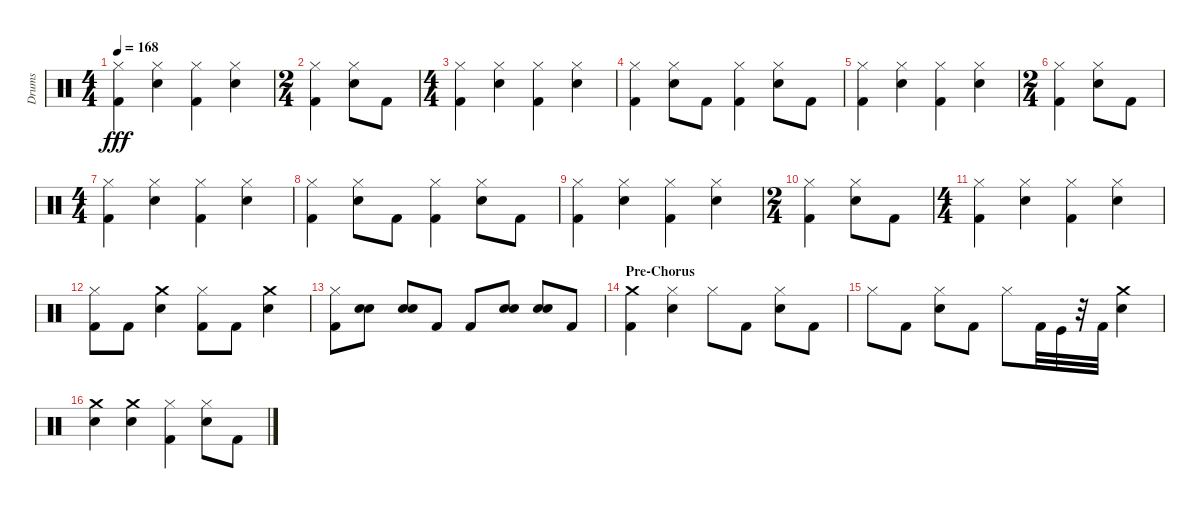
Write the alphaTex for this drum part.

\track ("Drums" "Drums") {instrument percussion}
\staff {score}
\articulation defaults
\ts (4 4)
\tempo 168
\clef neutral
\ks c
("Hi-Hat (closed)" "Kick (hit) 2").4{dy fff} ("Hi-Hat (closed)" "Snare (hit) 2").4 ("Hi-Hat (closed)" "Kick (hit) 2").4 ("Snare (hit) 2" "Hi-Hat (closed)").4 |
\ts (2 4)
("Hi-Hat (closed)" "Kick (hit) 2").4 ("Snare (hit) 2" "Hi-Hat (closed)").8 "Kick (hit) 2".8 |
\ts (4 4)
("Kick (hit) 2" "Hi-Hat (closed)").4 ("Snare (hit) 2" "Hi-Hat (closed)").4 ("Kick (hit) 2" "Hi-Hat (closed)").4 ("Snare (hit) 2" "Hi-Hat (closed)").4 |
("Hi-Hat (closed)" "Kick (hit) 2").4 ("Snare (hit) 2" "Hi-Hat (closed)").8 "Kick (hit) 2".8 ("Kick (hit) 2" "Hi-Hat (closed)").4 ("Hi-Hat (closed)" "Snare (hit) 2").8 "Kick (hit) 2".8 |
("Hi-Hat (closed)" "Kick (hit) 2").4 ("Hi-Hat (closed)" "Snare (hit) 2").4 ("Hi-Hat (closed)" "Kick (hit) 2").4 ("Snare (hit) 2" "Hi-Hat (closed)").4 |
\ts (2 4)
("Hi-Hat (closed)" "Kick (hit) 2").4 ("Snare (hit) 2" "Hi-Hat (closed)").8 "Kick (hit) 2".8 |
\ts (4 4)
("Kick (hit) 2" "Hi-Hat (closed)").4 ("Snare (hit) 2" "Hi-Hat (closed)").4 ("Kick (hit) 2" "Hi-Hat (closed)").4 ("Snare (hit) 2" "Hi-Hat (closed)").4 |
("Hi-Hat (closed)" "Kick (hit) 2").4 ("Snare (hit) 2" "Hi-Hat (closed)").8 "Kick (hit) 2".8 ("Kick (hit) 2" "Hi-Hat (closed)").4 ("Hi-Hat (closed)" "Snare (hit) 2").8 "Kick (hit) 2".8 |
("Hi-Hat (closed)" "Kick (hit) 2").4 ("Hi-Hat (closed)" "Snare (hit) 2").4 ("Hi-Hat (closed)" "Kick (hit) 2").4 ("Snare (hit) 2" "Hi-Hat (closed)").4 |
\ts (2 4)
("Hi-Hat (closed)" "Kick (hit) 2").4 ("Snare (hit) 2" "Hi-Hat (closed)").8 "Kick (hit) 2".8 |
\ts (4 4)
("Kick (hit) 2" "Hi-Hat (closed)").4 ("Snare (hit) 2" "Hi-Hat (closed)").4 ("Kick (hit) 2" "Hi-Hat (closed)").4 ("Snare (hit) 2" "Hi-Hat (closed)").4 |
("Kick (hit) 2" "Hi-Hat (closed)").8 "Kick (hit) 2".8 ("Crash medium (hit)" "Snare (hit) 2").4 ("Kick (hit) 2" "Hi-Hat (closed)").8 "Kick (hit) 2".8 ("Crash medium (hit)" "Snare (hit) 2").4 |
("Kick (hit) 2" "Hi-Hat (closed)").8 ("Snare (hit) 2" "Snare (hit) 2").8 ("Snare (hit) 2" "Snare (hit) 2").8 "Kick (hit) 2".8 "Kick (hit) 2".8 ("Snare (hit) 2" "Snare (hit) 2").8 ("Snare (hit) 2" "Snare (hit) 2").8 "Kick (hit) 2".8 |
\section ("" "Pre-Chorus")
("Kick (hit) 2" "Crash medium (hit)").4 ("Hi-Hat (closed)" "Snare (hit) 2").4 "Hi-Hat (closed)".8 "Kick (hit) 2".8 ("Snare (hit) 2" "Hi-Hat (closed)").8 "Kick (hit) 2".8 |
"Hi-Hat (closed)".8 "Kick (hit) 2".8 ("Snare (hit) 2" "Hi-Hat (closed)").8 "Kick (hit) 2".8 "Hi-Hat (closed)".8 "Kick (hit) 2".32 "Kick (hit)".32 r.32 "Kick (hit) 2".32 ("Crash medium (hit)" "Snare (hit) 2").4 |
("Crash medium (hit)" "Snare (hit) 2").4 ("Crash medium (hit)" "Snare (hit) 2").4 ("Hi-Hat (closed)" "Kick (hit) 2").4 ("Snare (hit) 2" "Hi-Hat (closed)").8 "Kick (hit) 2".8
